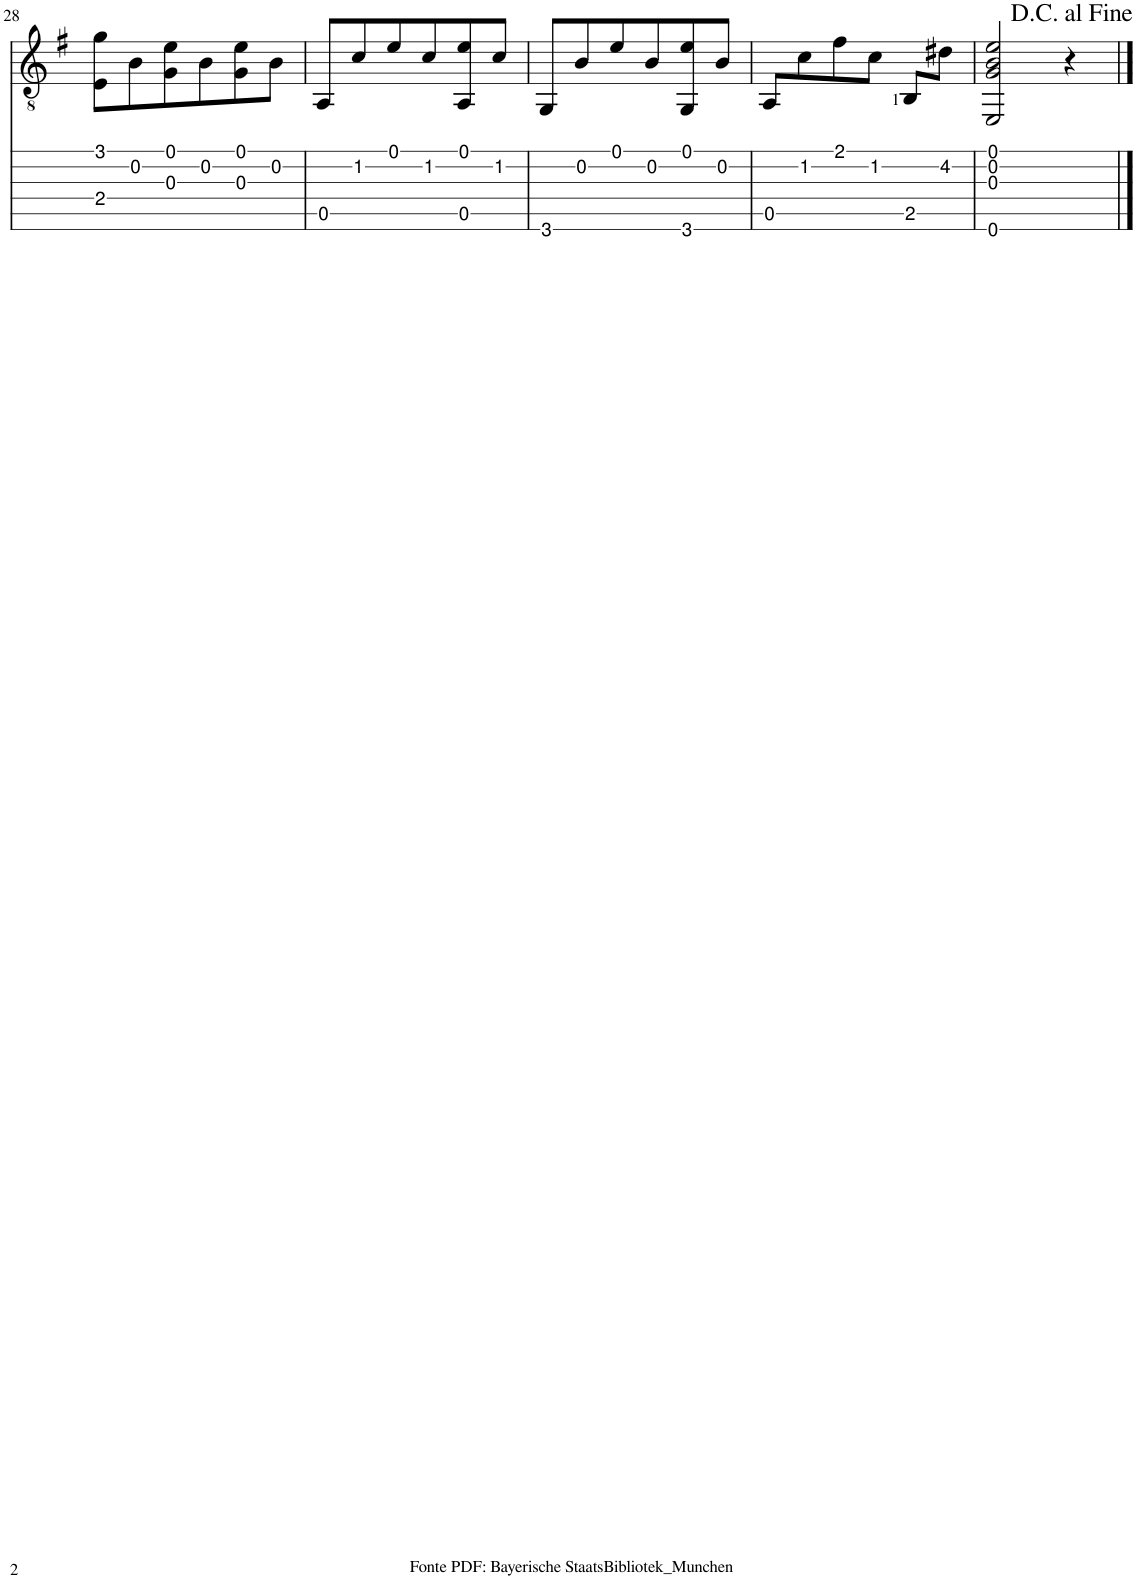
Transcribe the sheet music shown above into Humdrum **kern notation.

**kern	**kern
*part1	*part1
*staff2	*staff1
*I"Guitar	*
*I'Guit.	*
!!LO:PB:g=z
*	*clefGv2
*k[f#]	*k[f#]
*M3/4	*M3/4
=28	=28
8E\ 8g\L	8E\ 8g\L
8BJ	8B\
8G\ 8e\L	8G\ 8e\
8BJ	8B\
8G\ 8e\L	8G\ 8e\
8BJ	8B\J
=29	=29
8AAL	8AA/L
8cJ	8c/
8eL	8e/
8cJ	8c/
8AA\ 8e\L	8AA/ 8e/
8cJ	8c/J
=30	=30
8GGL	8GG/L
8BJ	8B/
8eL	8e/
8BJ	8B/
8GG\ 8e\L	8GG/ 8e/
8BJ	8B/J
=31	=31
8AAL	8AA/L
8cJ	8c\
8f#L	8f#\
8cJ	8c\J
8BBL	8BB/L
8d#J	8d#X\J
=32	=32
2EE 2G 2B 2e	2EE/ 2G/ 2B/ 2e/
4r	4r
==	==
*-	*-
